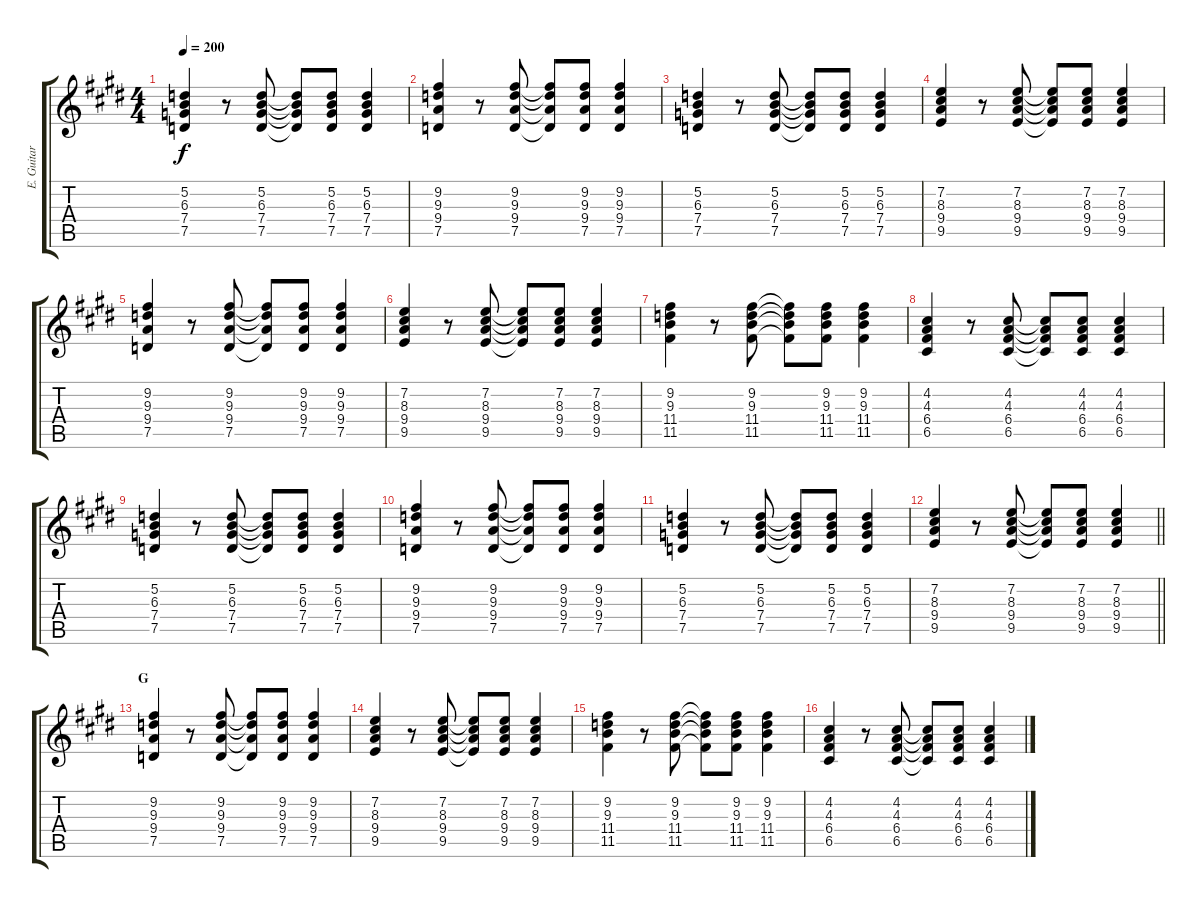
\track ("E. Guitar II" "E. Guitar ") {instrument overdrivenguitar}
\staff {score tabs}
\tuning (D4 A3 F3 C3 G2 D2) {hide}
\ts (4 4)
\tempo 200
\clef g2
\ks e
(5.2 6.3 7.4 7.5).4{dy f} r.8 (5.2 6.3 7.4 7.5).8 (5.2{t} 6.3{t} 7.4{t} 7.5{t}).8 (5.2 6.3 7.4 7.5).8 (5.2 6.3 7.4 7.5).4 |
(9.2 9.3 9.4 7.5).4 r.8 (9.2 9.3 9.4 7.5).8 (9.2{t} 9.3{t} 9.4{t} 7.5{t}).8 (9.2 9.3 9.4 7.5).8 (9.2 9.3 9.4 7.5).4 |
(5.2 6.3 7.4 7.5).4 r.8 (5.2 6.3 7.4 7.5).8 (5.2{t} 6.3{t} 7.4{t} 7.5{t}).8 (5.2 6.3 7.4 7.5).8 (5.2 6.3 7.4 7.5).4 |
(7.2 8.3 9.4 9.5).4 r.8 (7.2 8.3 9.4 9.5).8 (7.2{t} 8.3{t} 9.4{t} 9.5{t}).8 (7.2 8.3 9.4 9.5).8 (7.2 8.3 9.4 9.5).4 |
(9.2 9.3 9.4 7.5).4 r.8 (9.2 9.3 9.4 7.5).8 (9.2{t} 9.3{t} 9.4{t} 7.5{t}).8 (9.2 9.3 9.4 7.5).8 (9.2 9.3 9.4 7.5).4 |
(7.2 8.3 9.4 9.5).4 r.8 (7.2 8.3 9.4 9.5).8 (7.2{t} 8.3{t} 9.4{t} 9.5{t}).8 (7.2 8.3 9.4 9.5).8 (7.2 8.3 9.4 9.5).4 |
(9.2 9.3 11.4 11.5).4 r.8 (9.2 9.3 11.4 11.5).8 (9.2{t} 9.3{t} 11.4{t} 11.5{t}).8 (9.2 9.3 11.4 11.5).8 (9.2 9.3 11.4 11.5).4 |
(4.2 4.3 6.4 6.5).4 r.8 (4.2 4.3 6.4 6.5).8 (4.2{t} 4.3{t} 6.4{t} 6.5{t}).8 (4.2 4.3 6.4 6.5).8 (4.2 4.3 6.4 6.5).4 |
(5.2 6.3 7.4 7.5).4 r.8 (5.2 6.3 7.4 7.5).8 (5.2{t} 6.3{t} 7.4{t} 7.5{t}).8 (5.2 6.3 7.4 7.5).8 (5.2 6.3 7.4 7.5).4 |
(9.2 9.3 9.4 7.5).4 r.8 (9.2 9.3 9.4 7.5).8 (9.2{t} 9.3{t} 9.4{t} 7.5{t}).8 (9.2 9.3 9.4 7.5).8 (9.2 9.3 9.4 7.5).4 |
(5.2 6.3 7.4 7.5).4 r.8 (5.2 6.3 7.4 7.5).8 (5.2{t} 6.3{t} 7.4{t} 7.5{t}).8 (5.2 6.3 7.4 7.5).8 (5.2 6.3 7.4 7.5).4 |
\barLineRight lightlight
(7.2 8.3 9.4 9.5).4 r.8 (7.2 8.3 9.4 9.5).8 (7.2{t} 8.3{t} 9.4{t} 9.5{t}).8 (7.2 8.3 9.4 9.5).8 (7.2 8.3 9.4 9.5).4 |
\section ("" "G")
(9.2 9.3 9.4 7.5).4 r.8 (9.2 9.3 9.4 7.5).8 (9.2{t} 9.3{t} 9.4{t} 7.5{t}).8 (9.2 9.3 9.4 7.5).8 (9.2 9.3 9.4 7.5).4 |
(7.2 8.3 9.4 9.5).4 r.8 (7.2 8.3 9.4 9.5).8 (7.2{t} 8.3{t} 9.4{t} 9.5{t}).8 (7.2 8.3 9.4 9.5).8 (7.2 8.3 9.4 9.5).4 |
(9.2 9.3 11.4 11.5).4 r.8 (9.2 9.3 11.4 11.5).8 (9.2{t} 9.3{t} 11.4{t} 11.5{t}).8 (9.2 9.3 11.4 11.5).8 (9.2 9.3 11.4 11.5).4 |
(4.2 4.3 6.4 6.5).4 r.8 (4.2 4.3 6.4 6.5).8 (4.2{t} 4.3{t} 6.4{t} 6.5{t}).8 (4.2 4.3 6.4 6.5).8 (4.2 4.3 6.4 6.5).4
